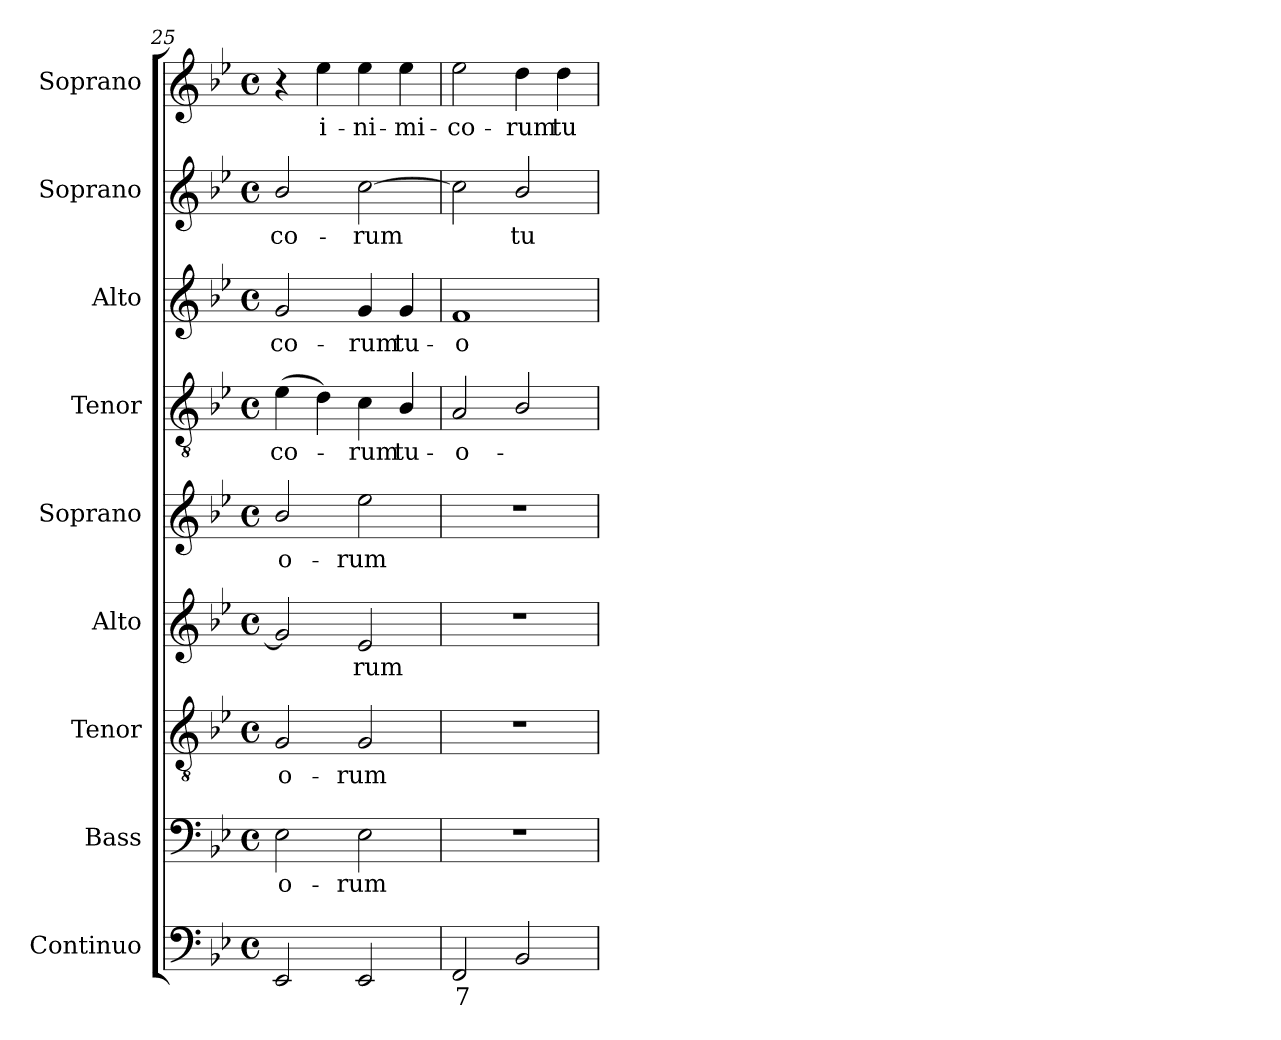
**kern	**text	**kern	**text	**kern	**text	**kern	**text	**kern	**text	**kern	**text	**kern	**text	**kern	**text	**kern	**text
*part9	*part9	*part8	*part8	*part7	*part7	*part6	*part6	*part5	*part5	*part4	*part4	*part3	*part3	*part2	*part2	*part1	*part1
*staff9	*staff9	*staff8	*staff8	*staff7	*staff7	*staff6	*staff6	*staff5	*staff5	*staff4	*staff4	*staff3	*staff3	*staff2	*staff2	*staff1	*staff1
*I"Continuo	*	*I"Bass	*	*I"Tenor	*	*I"Alto	*	*I"Soprano	*	*I"Tenor	*	*I"Alto	*	*I"Soprano	*	*I"Soprano	*
*I'Cont.	*	*I'B.	*	*I'T.	*	*I'A.	*	*I'S.	*	*I'T.	*	*I'A.	*	*I'S.	*	*I'S.	*
*clefF4	*	*clefF4	*	*clefGv2	*	*clefG2	*	*clefG2	*	*clefGv2	*	*clefG2	*	*clefG2	*	*clefG2	*
*	*	*	*	*ITrd7c12	*	*	*	*	*	*ITrd7c12	*	*	*	*	*	*	*
*k[b-e-]	*	*k[b-e-]	*	*k[b-e-]	*	*k[b-e-]	*	*k[b-e-]	*	*k[b-e-]	*	*k[b-e-]	*	*k[b-e-]	*	*k[b-e-]	*
*B-:	*	*B-:	*	*B-:	*	*B-:	*	*B-:	*	*B-:	*	*B-:	*	*B-:	*	*B-:	*
*M4/4	*	*M4/4	*	*M4/4	*	*M4/4	*	*M4/4	*	*M4/4	*	*M4/4	*	*M4/4	*	*M4/4	*
*met(c)	*	*met(c)	*	*met(c)	*	*met(c)	*	*met(c)	*	*met(c)	*	*met(c)	*	*met(c)	*	*met(c)	*
=25	=25	=25	=25	=25	=25	=25	=25	=25	=25	=25	=25	=25	=25	=25	=25	=25	=25
!	!	!	!LO:LY:b:color=#000000	!	!	!	!	!	!	!	!	!	!	!	!	!	!
!	!	!	!	!	!LO:LY:b:color=#000000	!	!	!	!	!	!	!	!	!	!	!	!
!	!	!	!	!	!	!	!	!	!LO:LY:b:color=#000000	!	!	!	!	!	!	!	!
!	!	!	!	!	!	!	!	!	!	!	!LO:LY:b:color=#000000	!	!	!	!	!	!
!	!	!	!	!	!	!	!	!	!	!	!	!	!LO:LY:b:color=#000000	!	!	!	!
!	!	!	!	!	!	!	!	!	!	!	!	!	!	!	!LO:LY:b:color=#000000	!	!
2EE-i/	.	2E-i\	-o-	2GGi/	-o-	2gi/]	.	2b-i/	-o-	(4E-i\	-co-	2gi/	-co-	2b-i/	-co-	4r	.
!	!	!	!	!	!	!	!	!	!	!	!	!	!	!	!	!	!LO:LY:b:color=#000000
.	.	.	.	.	.	.	.	.	.	4Di\)	.	.	.	.	.	4ee-i\	i-
!	!	!	!LO:LY:b:color=#000000	!	!	!	!	!	!	!	!	!	!	!	!	!	!
!	!	!	!	!	!LO:LY:b:color=#000000	!	!	!	!	!	!	!	!	!	!	!	!
!	!	!	!	!	!	!	!LO:LY:b:color=#000000	!	!	!	!	!	!	!	!	!	!
!	!	!	!	!	!	!	!	!	!LO:LY:b:color=#000000	!	!	!	!	!	!	!	!
!	!	!	!	!	!	!	!	!	!	!	!LO:LY:b:color=#000000	!	!	!	!	!	!
!	!	!	!	!	!	!	!	!	!	!	!	!	!LO:LY:b:color=#000000	!	!	!	!
!	!	!	!	!	!	!	!	!	!	!	!	!	!	!	!LO:LY:b:color=#000000	!	!
!	!	!	!	!	!	!	!	!	!	!	!	!	!	!	!	!	!LO:LY:b:color=#000000
2EE-i/	.	2E-i\	-rum	2GGi/	-rum	2e-i/	-rum	2ee-i\	-rum	4Ci\	-rum	4gi/	-rum	[2cci\	-rum	4ee-i\	-ni-
!	!	!	!	!	!	!	!	!	!	!	!LO:LY:b:color=#000000	!	!	!	!	!	!
!	!	!	!	!	!	!	!	!	!	!	!	!	!LO:LY:b:color=#000000	!	!	!	!
!	!	!	!	!	!	!	!	!	!	!	!	!	!	!	!	!	!LO:LY:b:color=#000000
.	.	.	.	.	.	.	.	.	.	4BB-i/	tu-	4gi/	tu-	.	.	4ee-i\	-mi-
=26	=26	=26	=26	=26	=26	=26	=26	=26	=26	=26	=26	=26	=26	=26	=26	=26	=26
!	!LO:LY:b:color=#000000	!	!	!	!	!	!	!	!	!	!	!	!	!	!	!	!
!	!	!	!	!	!	!	!	!	!	!	!LO:LY:b:color=#000000	!	!	!	!	!	!
!	!	!	!	!	!	!	!	!	!	!	!	!	!LO:LY:b:color=#000000	!	!	!	!
!	!	!	!	!	!	!	!	!	!	!	!	!	!	!	!	!	!LO:LY:b:color=#000000
2FFi/	7	1r	.	1r	.	1r	.	1r	.	2AAi/	-o-	1fi	-o-	2cci\]	.	2ee-i\	-co-
!	!	!	!	!	!	!	!	!	!	!	!	!	!	!	!LO:LY:b:color=#000000	!	!
!	!	!	!	!	!	!	!	!	!	!	!	!	!	!	!	!	!LO:LY:b:color=#000000
2BB-i/	.	.	.	.	.	.	.	.	.	2BB-i/	.	.	.	2b-i/	tu-	4ddi\	-rum
!	!	!	!	!	!	!	!	!	!	!	!	!	!	!	!	!	!LO:LY:b:color=#000000
.	.	.	.	.	.	.	.	.	.	.	.	.	.	.	.	4ddi\	tu-
=	=	=	=	=	=	=	=	=	=	=	=	=	=	=	=	=	=
*-	*-	*-	*-	*-	*-	*-	*-	*-	*-	*-	*-	*-	*-	*-	*-	*-	*-
